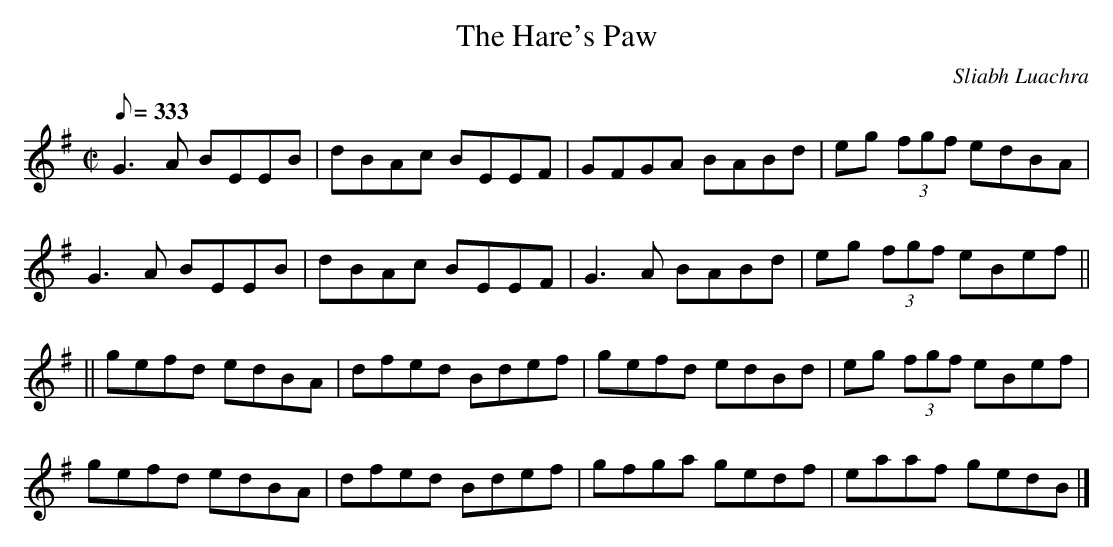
X:1
T:The Hare's Paw
O:Sliabh Luachra
L:1/8
Q:333
M:C|
K:Eaeo
G3 A BEEB|dBAc BEEF|GFGA BABd|eg (3fgf edBA|
G3 A BEEB|dBAc BEEF|G3 A BABd|eg (3fgf eBef||
||gefd edBA|dfed Bdef|gefd edBd|eg (3fgf eBef|
gefd edBA|dfed Bdef|gfga gedf|eaaf gedB|]
